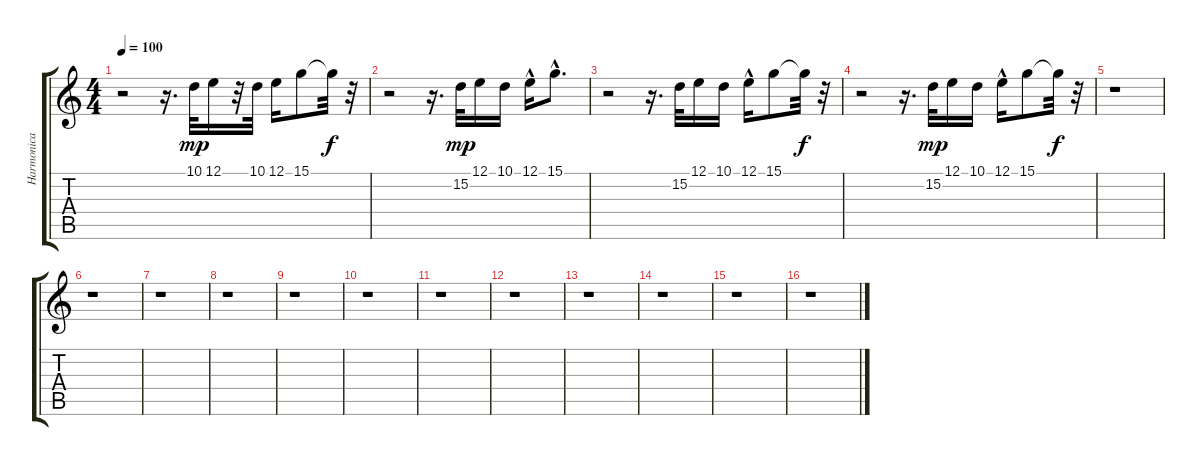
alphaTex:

\track ("Harmonica" "Harmonica") {instrument harmonica}
\staff {score tabs}
\tuning (E4 B3 G3 D3 A2 E2) {hide}
\ts (4 4)
\tempo 100
\clef g2
\ks c
r.2{dy f} r.16{d} 10.1.32{dy mp} 12.1.16 r.32 10.1.32 12.1.16 15.1.8 15.1{t}.32{dy f} r.32 |
r.2 r.16{d} 15.2.32{dy mp} 12.1.16 10.1.16 12.1{hac}.16 15.1{hac}.8{d} |
r.2 r.16{d} 15.2.32 12.1.16 10.1.16 12.1{hac}.16 15.1.8 15.1{t}.32{dy f} r.32 |
r.2 r.16{d} 15.2.32{dy mp} 12.1.16 10.1.16 12.1{hac}.16 15.1.8 15.1{t}.32{dy f} r.32 |
r.1 |
r.1 |
r.1 |
r.1 |
r.1 |
r.1 |
r.1 |
r.1 |
r.1 |
r.1 |
r.1 |
r.1
